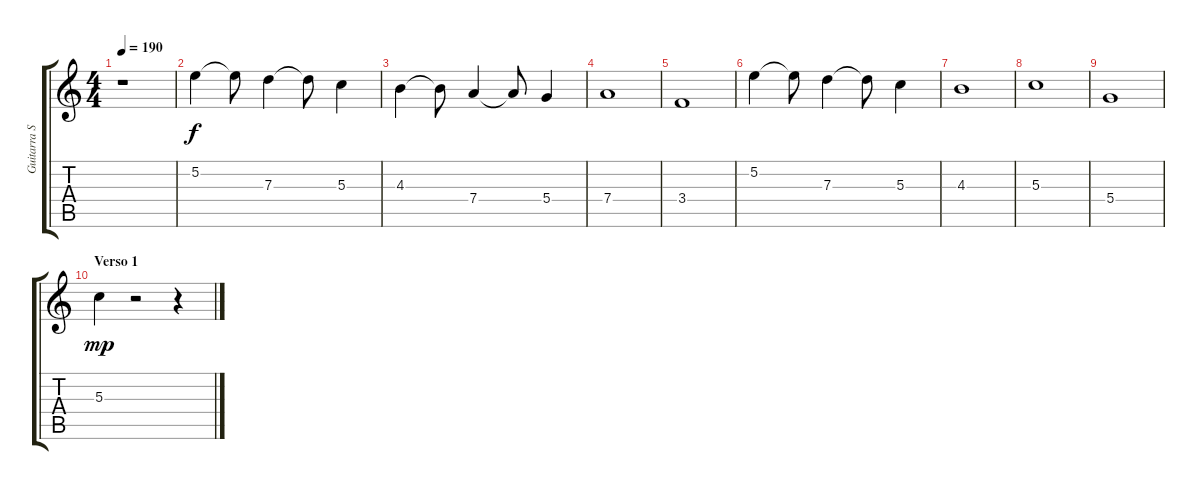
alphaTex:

\track ("Guitarra Solo" "Guitarra S") {instrument distortionguitar}
\staff {score tabs}
\tuning (E4 B3 G3 D3 A2 E2) {hide}
\ts (4 4)
\tempo 190
\clef g2
\ks c
r.1{dy f instrument distortionguitar} |
5.2.4 5.2{t}.8 7.3.4 7.3{t}.8 5.3.4 |
4.3.4 4.3{t}.8 7.4.4 7.4{t}.8 5.4.4 |
7.4.1 |
3.4.1 |
5.2.4 5.2{t}.8 7.3.4 7.3{t}.8 5.3.4 |
4.3.1 |
5.3.1 |
5.4.1 |
\section ("" "Verso 1")
5.3.4{dy mp} r.2 r.4
